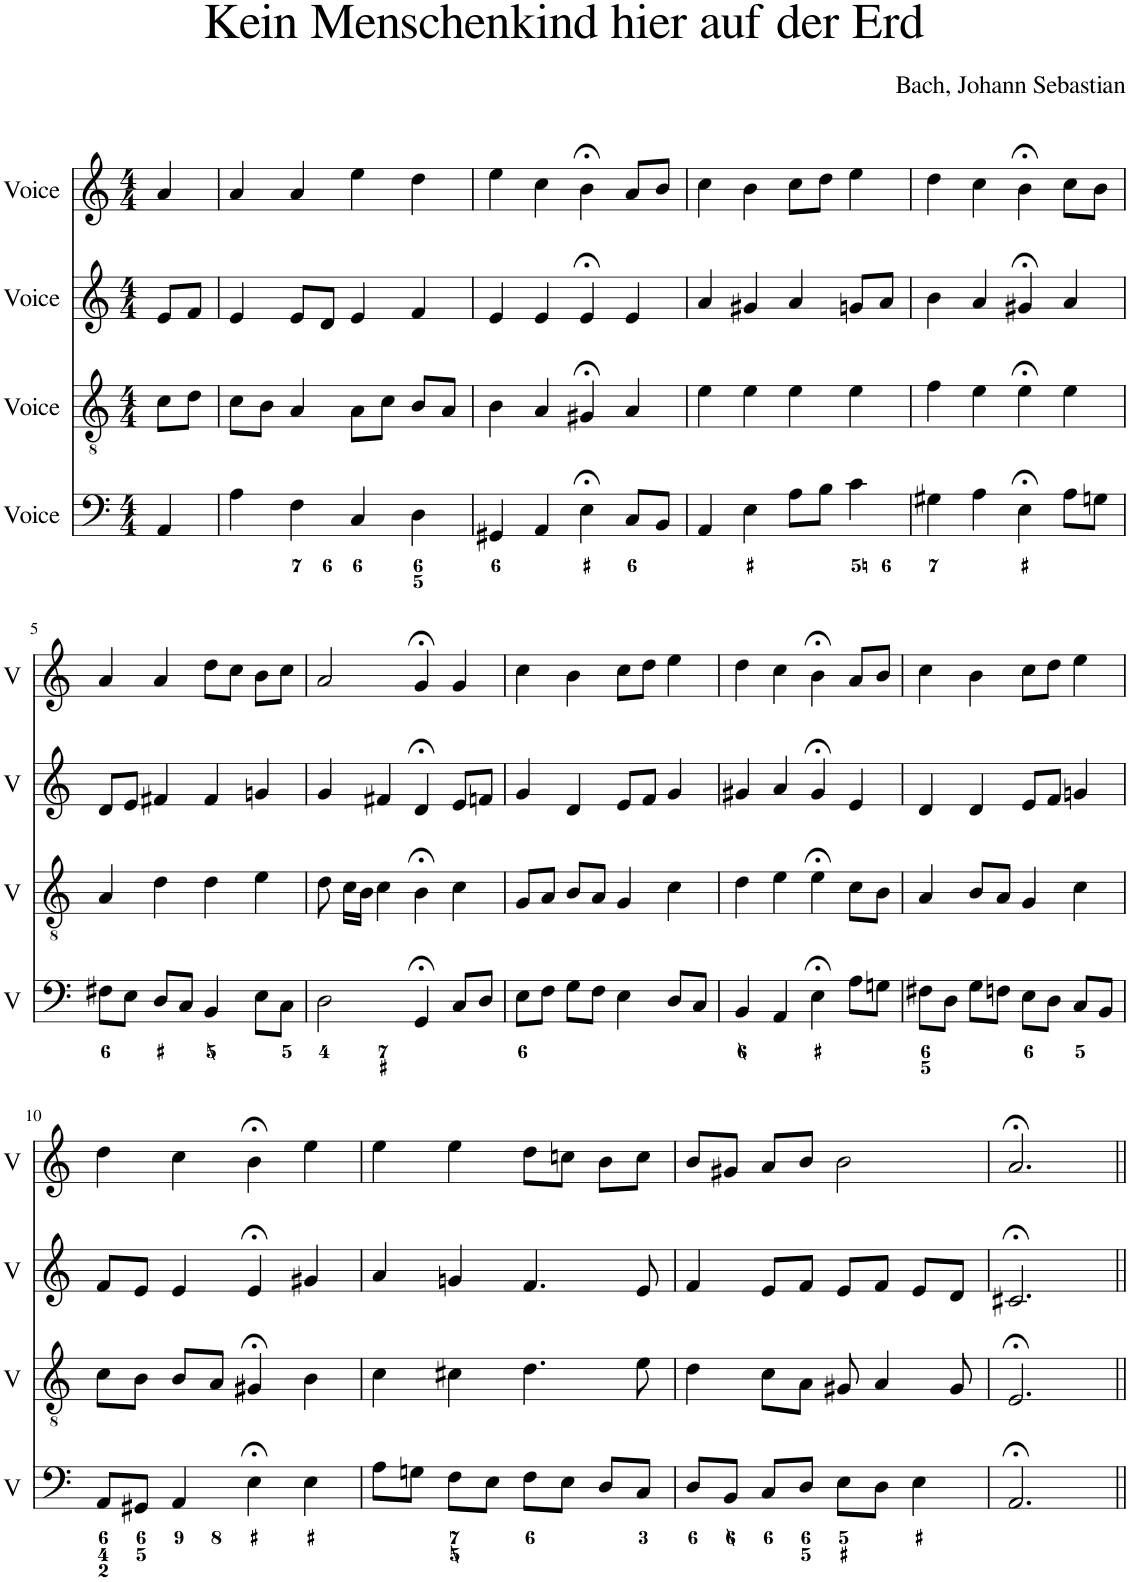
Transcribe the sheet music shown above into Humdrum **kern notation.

**kern	**kern	**kern	**kern
*part4	*part3	*part2	*part1
*staff4	*staff3	*staff2	*staff1
*I"Voice	*I"Voice	*I"Voice	*I"Voice
*I'V	*I'V	*I'V	*I'V
*clefF4	*clefGv2	*clefG2	*clefG2
*k[]	*k[]	*k[]	*k[]
*M4/4	*M4/4	*M4/4	*M4/4
=	=	=	=
4AA/	8c\L	8e/L	4a/
.	8d\J	8f/J	.
=1	=1	=1	=1
4A\	8c\L	4e/	4a/
.	8B\J	.	.
4F\	4A/	8e/L	4a/
.	.	8d/J	.
4C/	8A\L	4e/	4ee\
.	8c\J	.	.
4D\	8B/L	4f/	4dd\
.	8A/J	.	.
=2	=2	=2	=2
4GG#X/	4B\	4e/	4ee\
4AA/	4A/	4e/	4cc\
4E;<\	4G#X;</	4e;</	4b;<\
8C/L	4A/	4e/	8a/L
8BB/J	.	.	8b/J
=3	=3	=3	=3
4AA/	4e\	4a/	4cc\
4E\	4e\	4g#X/	4b\
8A\L	4e\	4a/	8cc\L
8B\J	.	.	8dd\J
4c\	4e\	8gn/L	4ee\
.	.	8a/J	.
=4	=4	=4	=4
4G#X\	4f\	4b\	4dd\
4A\	4e\	4a/	4cc\
4E;<\	4e;<\	4g#X;</	4b;<\
8A\L	4e\	4a/	8cc\L
8Gn\J	.	.	8b\J
!!LO:LB:g=z
=5	=5	=5	=5
8F#X\L	4A/	8d/L	4a/
8E\J	.	8e/J	.
8D/L	4d\	4f#X/	4a/
8C/J	.	.	.
4BB/	4d\	4f#/	8dd\L
.	.	.	8cc\J
8E\L	4e\	4gn/	8b\L
8C\J	.	.	8cc\J
=6	=6	=6	=6
2D\	8d\	4g/	2a/
.	16c\LL	.	.
.	16B\JJ	.	.
.	4c\	4f#X/	.
4GG;</	4B;<\	4d;</	4g;</
8C/L	4c\	8e/L	4g/
8D/J	.	8fn/J	.
=7	=7	=7	=7
8E\L	8G/L	4g/	4cc\
8F\J	8A/J	.	.
8G\L	8B/L	4d/	4b\
8F\J	8A/J	.	.
4E\	4G/	8e/L	8cc\L
.	.	8f/J	8dd\J
8D/L	4c\	4g/	4ee\
8C/J	.	.	.
=8	=8	=8	=8
4BB/	4d\	4g#X/	4dd\
4AA/	4e\	4a/	4cc\
4E;<\	4e;<\	4g#;</	4b;<\
8A\L	8c\L	4e/	8a/L
8Gn\J	8B\J	.	8b/J
=9	=9	=9	=9
8F#X\L	4A/	4d/	4cc\
8D\J	.	.	.
8G\L	8B/L	4d/	4b\
8Fn\J	8A/J	.	.
8E\L	4G/	8e/L	8cc\L
8D\J	.	8f/J	8dd\J
8C/L	4c\	4gn/	4ee\
8BB/J	.	.	.
!!LO:LB:g=z
=10	=10	=10	=10
8AA/L	8c\L	8f/L	4dd\
8GG#X/J	8B\J	8e/J	.
4AA/	8B/L	4e/	4cc\
.	8A/J	.	.
4E;<\	4G#X;</	4e;</	4b;<\
4E\	4B\	4g#X/	4ee\
=11	=11	=11	=11
8A\L	4c\	4a/	4ee\
8Gn\J	.	.	.
8F\L	4c#X\	4gn/	4ee\
8E\J	.	.	.
8F\L	4.d\	4.f/	8dd\L
8E\J	.	.	8ccn\J
8D/L	.	.	8b\L
8C/J	8e\	8e/	8cc\J
=12	=12	=12	=12
8D/L	4d\	4f/	8b/L
8BB/J	.	.	8g#X/J
8C/L	8c\L	8e/L	8a/L
8D/J	8A\J	8f/J	8b/J
8E\L	8G#X/	8e/L	2b\
8D\J	4A/	8f/J	.
4E\	.	8e/L	.
.	8G#/	8d/J	.
=13	=13	=13	=13
2.AA;</	2.E;</	2.c#X;</	2.a;</
=||	=||	=||	=||
*-	*-	*-	*-
